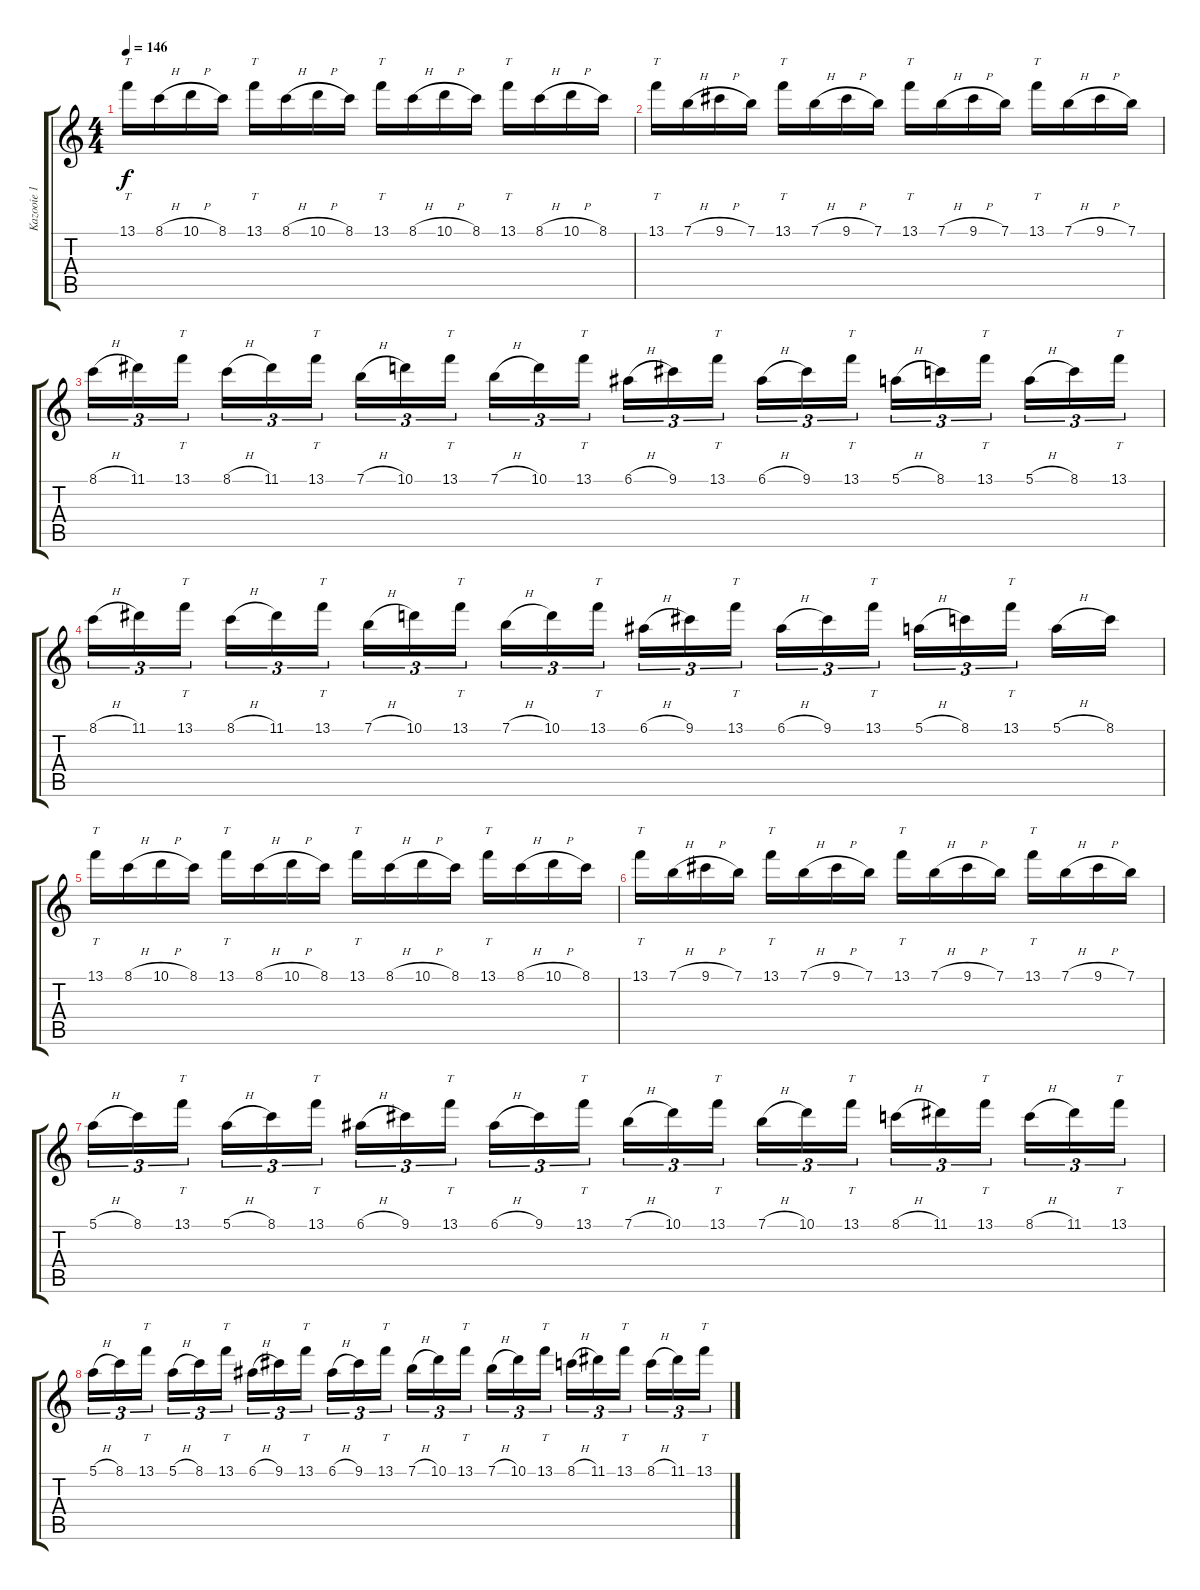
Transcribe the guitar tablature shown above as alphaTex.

\track ("Kazooie 1" "Kazooie 1") {instrument overdrivenguitar}
\staff {score tabs}
\tuning (E4 B3 G3 D3 A2 E2) {hide}
\ts (4 4)
\tempo 146
\clef g2
\ks c
13.1.16{tt dy f} 8.1{h}.16 10.1{h}.16 8.1.16 13.1.16{tt} 8.1{h}.16 10.1{h}.16 8.1.16 13.1.16{tt} 8.1{h}.16 10.1{h}.16 8.1.16 13.1.16{tt} 8.1{h}.16 10.1{h}.16 8.1.16 |
13.1.16{tt} 7.1{h}.16 9.1{h}.16 7.1.16 13.1.16{tt} 7.1{h}.16 9.1{h}.16 7.1.16 13.1.16{tt} 7.1{h}.16 9.1{h}.16 7.1.16 13.1.16{tt} 7.1{h}.16 9.1{h}.16 7.1.16 |
8.1{h}.16{tu (3 2)} 11.1.16{tu (3 2)} 13.1.16{tt tu (3 2) beam splitsecondary} 8.1{h}.16{tu (3 2)} 11.1.16{tu (3 2)} 13.1.16{tt tu (3 2)} 7.1{h}.16{tu (3 2)} 10.1.16{tu (3 2)} 13.1.16{tt tu (3 2) beam splitsecondary} 7.1{h}.16{tu (3 2)} 10.1.16{tu (3 2)} 13.1.16{tt tu (3 2)} 6.1{h}.16{tu (3 2)} 9.1.16{tu (3 2)} 13.1.16{tt tu (3 2) beam splitsecondary} 6.1{h}.16{tu (3 2)} 9.1.16{tu (3 2)} 13.1.16{tt tu (3 2)} 5.1{h}.16{tu (3 2)} 8.1.16{tu (3 2)} 13.1.16{tt tu (3 2) beam splitsecondary} 5.1{h}.16{tu (3 2)} 8.1.16{tu (3 2)} 13.1.16{tt tu (3 2)} |
8.1{h}.16{tu (3 2)} 11.1.16{tu (3 2)} 13.1.16{tt tu (3 2) beam splitsecondary} 8.1{h}.16{tu (3 2)} 11.1.16{tu (3 2)} 13.1.16{tt tu (3 2)} 7.1{h}.16{tu (3 2)} 10.1.16{tu (3 2)} 13.1.16{tt tu (3 2) beam splitsecondary} 7.1{h}.16{tu (3 2)} 10.1.16{tu (3 2)} 13.1.16{tt tu (3 2)} 6.1{h}.16{tu (3 2)} 9.1.16{tu (3 2)} 13.1.16{tt tu (3 2) beam splitsecondary} 6.1{h}.16{tu (3 2)} 9.1.16{tu (3 2)} 13.1.16{tt tu (3 2)} 5.1{h}.16{tu (3 2)} 8.1.16{tu (3 2)} 13.1.16{tt tu (3 2) beam splitsecondary} 5.1{h}.16 8.1.16 |
13.1.16{tt} 8.1{h}.16 10.1{h}.16 8.1.16 13.1.16{tt} 8.1{h}.16 10.1{h}.16 8.1.16 13.1.16{tt} 8.1{h}.16 10.1{h}.16 8.1.16 13.1.16{tt} 8.1{h}.16 10.1{h}.16 8.1.16 |
13.1.16{tt} 7.1{h}.16 9.1{h}.16 7.1.16 13.1.16{tt} 7.1{h}.16 9.1{h}.16 7.1.16 13.1.16{tt} 7.1{h}.16 9.1{h}.16 7.1.16 13.1.16{tt} 7.1{h}.16 9.1{h}.16 7.1.16 |
5.1{h}.16{tu (3 2)} 8.1.16{tu (3 2)} 13.1.16{tt tu (3 2) beam splitsecondary} 5.1{h}.16{tu (3 2)} 8.1.16{tu (3 2)} 13.1.16{tt tu (3 2)} 6.1{h}.16{tu (3 2)} 9.1.16{tu (3 2)} 13.1.16{tt tu (3 2) beam splitsecondary} 6.1{h}.16{tu (3 2)} 9.1.16{tu (3 2)} 13.1.16{tt tu (3 2)} 7.1{h}.16{tu (3 2)} 10.1.16{tu (3 2)} 13.1.16{tt tu (3 2) beam splitsecondary} 7.1{h}.16{tu (3 2)} 10.1.16{tu (3 2)} 13.1.16{tt tu (3 2)} 8.1{h}.16{tu (3 2)} 11.1.16{tu (3 2)} 13.1.16{tt tu (3 2) beam splitsecondary} 8.1{h}.16{tu (3 2)} 11.1.16{tu (3 2)} 13.1.16{tt tu (3 2)} |
5.1{h}.16{tu (3 2)} 8.1.16{tu (3 2)} 13.1.16{tt tu (3 2) beam splitsecondary} 5.1{h}.16{tu (3 2)} 8.1.16{tu (3 2)} 13.1.16{tt tu (3 2)} 6.1{h}.16{tu (3 2)} 9.1.16{tu (3 2)} 13.1.16{tt tu (3 2) beam splitsecondary} 6.1{h}.16{tu (3 2)} 9.1.16{tu (3 2)} 13.1.16{tt tu (3 2)} 7.1{h}.16{tu (3 2)} 10.1.16{tu (3 2)} 13.1.16{tt tu (3 2) beam splitsecondary} 7.1{h}.16{tu (3 2)} 10.1.16{tu (3 2)} 13.1.16{tt tu (3 2)} 8.1{h}.16{tu (3 2)} 11.1.16{tu (3 2)} 13.1.16{tt tu (3 2) beam splitsecondary} 8.1{h}.16{tu (3 2)} 11.1.16{tu (3 2)} 13.1.16{tt tu (3 2)}
